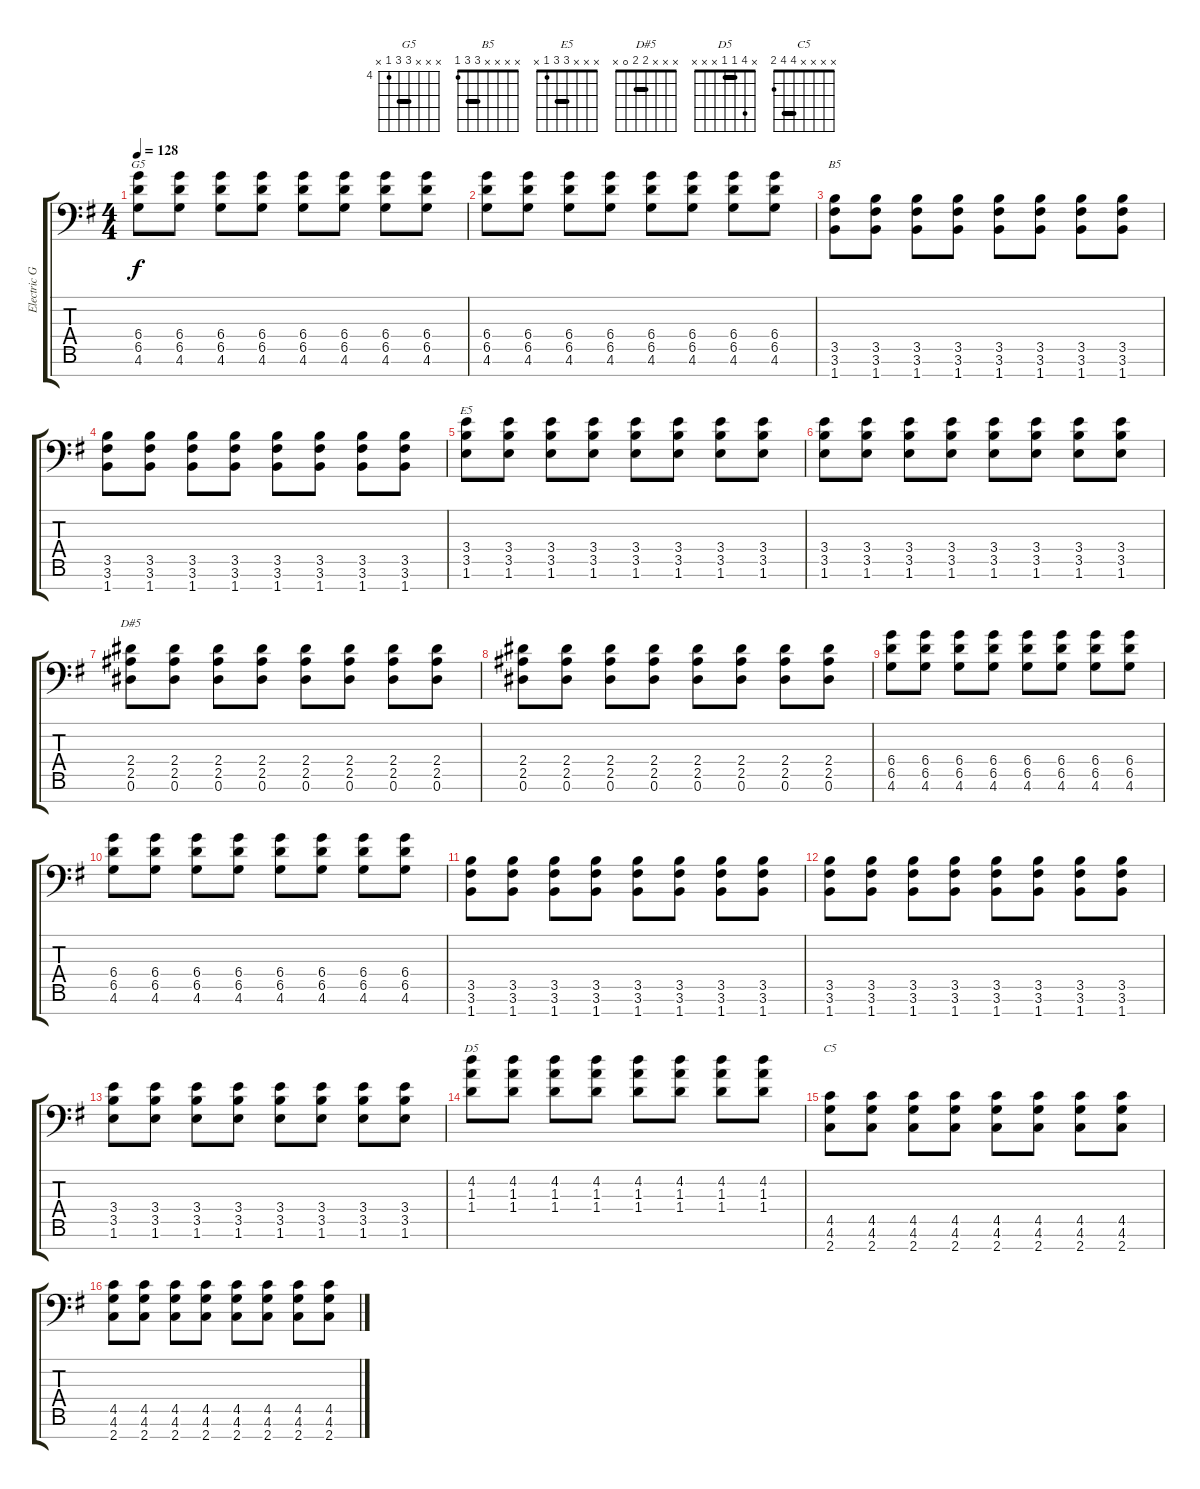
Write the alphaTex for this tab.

\track ("Electric Guitar 1" "Electric G") {instrument distortionguitar}
\staff {score tabs}
\tuning (Eb4 Bb3 Ab3 Db3 Ab2 Eb2 Bb1) {hide}
\chord ("G5" x x x 6 6 4 x) {firstfret 4 barre 6}
\chord ("B5" x x x x 3 3 1) {barre 3}
\chord ("E5" x x x 3 3 1 x) {barre 3}
\chord ("D#5" x x x 2 2 0 x) {barre 2}
\chord ("D5" x 4 1 1 x x x) {barre 1}
\chord ("C5" x x x x 4 4 2) {barre 4}
\ts (4 4)
\tempo 128
\clef f4
\ks g
(6.4 6.5 4.6).8{ch "G5" dy f} (6.4 6.5 4.6).8 (6.4 6.5 4.6).8 (6.4 6.5 4.6).8 (6.4 6.5 4.6).8 (6.4 6.5 4.6).8 (6.4 6.5 4.6).8 (6.4 6.5 4.6).8 |
(6.4 6.5 4.6).8 (6.4 6.5 4.6).8 (6.4 6.5 4.6).8 (6.4 6.5 4.6).8 (6.4 6.5 4.6).8 (6.4 6.5 4.6).8 (6.4 6.5 4.6).8 (6.4 6.5 4.6).8 |
(3.5 3.6 1.7).8{ch "B5"} (3.5 3.6 1.7).8 (3.5 3.6 1.7).8 (3.5 3.6 1.7).8 (3.5 3.6 1.7).8 (3.5 3.6 1.7).8 (3.5 3.6 1.7).8 (3.5 3.6 1.7).8 |
(3.5 3.6 1.7).8 (3.5 3.6 1.7).8 (3.5 3.6 1.7).8 (3.5 3.6 1.7).8 (3.5 3.6 1.7).8 (3.5 3.6 1.7).8 (3.5 3.6 1.7).8 (3.5 3.6 1.7).8 |
(3.4 3.5 1.6).8{ch "E5"} (3.4 3.5 1.6).8 (3.4 3.5 1.6).8 (3.4 3.5 1.6).8 (3.4 3.5 1.6).8 (3.4 3.5 1.6).8 (3.4 3.5 1.6).8 (3.4 3.5 1.6).8 |
(3.4 3.5 1.6).8 (3.4 3.5 1.6).8 (3.4 3.5 1.6).8 (3.4 3.5 1.6).8 (3.4 3.5 1.6).8 (3.4 3.5 1.6).8 (3.4 3.5 1.6).8 (3.4 3.5 1.6).8 |
(2.4 2.5 0.6).8{ch "D#5"} (2.4 2.5 0.6).8 (2.4 2.5 0.6).8 (2.4 2.5 0.6).8 (2.4 2.5 0.6).8 (2.4 2.5 0.6).8 (2.4 2.5 0.6).8 (2.4 2.5 0.6).8 |
(2.4 2.5 0.6).8 (2.4 2.5 0.6).8 (2.4 2.5 0.6).8 (2.4 2.5 0.6).8 (2.4 2.5 0.6).8 (2.4 2.5 0.6).8 (2.4 2.5 0.6).8 (2.4 2.5 0.6).8 |
(6.4 6.5 4.6).8 (6.4 6.5 4.6).8 (6.4 6.5 4.6).8 (6.4 6.5 4.6).8 (6.4 6.5 4.6).8 (6.4 6.5 4.6).8 (6.4 6.5 4.6).8 (6.4 6.5 4.6).8 |
(6.4 6.5 4.6).8 (6.4 6.5 4.6).8 (6.4 6.5 4.6).8 (6.4 6.5 4.6).8 (6.4 6.5 4.6).8 (6.4 6.5 4.6).8 (6.4 6.5 4.6).8 (6.4 6.5 4.6).8 |
(3.5 3.6 1.7).8 (3.5 3.6 1.7).8 (3.5 3.6 1.7).8 (3.5 3.6 1.7).8 (3.5 3.6 1.7).8 (3.5 3.6 1.7).8 (3.5 3.6 1.7).8 (3.5 3.6 1.7).8 |
(3.5 3.6 1.7).8 (3.5 3.6 1.7).8 (3.5 3.6 1.7).8 (3.5 3.6 1.7).8 (3.5 3.6 1.7).8 (3.5 3.6 1.7).8 (3.5 3.6 1.7).8 (3.5 3.6 1.7).8 |
(3.4 3.5 1.6).8 (3.4 3.5 1.6).8 (3.4 3.5 1.6).8 (3.4 3.5 1.6).8 (3.4 3.5 1.6).8 (3.4 3.5 1.6).8 (3.4 3.5 1.6).8 (3.4 3.5 1.6).8 |
(4.2 1.3 1.4).8{ch "D5"} (4.2 1.3 1.4).8 (4.2 1.3 1.4).8 (4.2 1.3 1.4).8 (4.2 1.3 1.4).8 (4.2 1.3 1.4).8 (4.2 1.3 1.4).8 (4.2 1.3 1.4).8 |
(4.5 4.6 2.7).8{ch "C5"} (4.5 4.6 2.7).8 (4.5 4.6 2.7).8 (4.5 4.6 2.7).8 (4.5 4.6 2.7).8 (4.5 4.6 2.7).8 (4.5 4.6 2.7).8 (4.5 4.6 2.7).8 |
(4.5 4.6 2.7).8 (4.5 4.6 2.7).8 (4.5 4.6 2.7).8 (4.5 4.6 2.7).8 (4.5 4.6 2.7).8 (4.5 4.6 2.7).8 (4.5 4.6 2.7).8 (4.5 4.6 2.7).8
